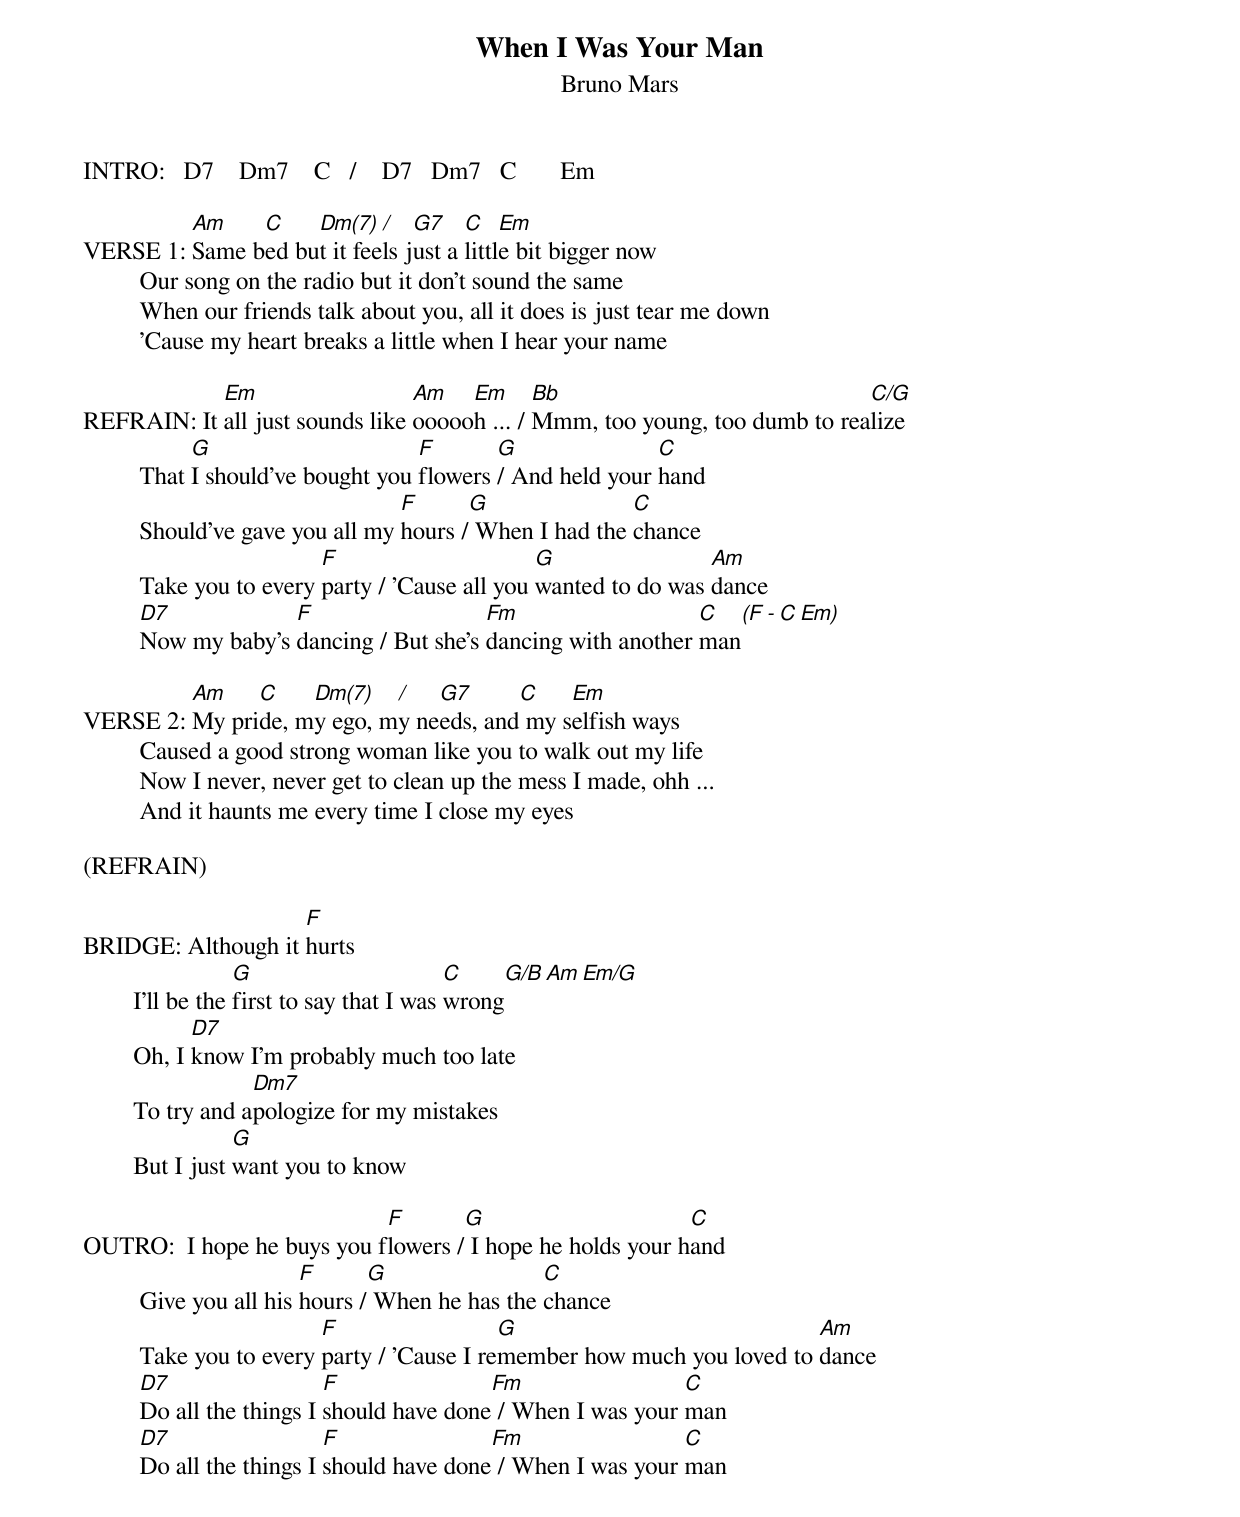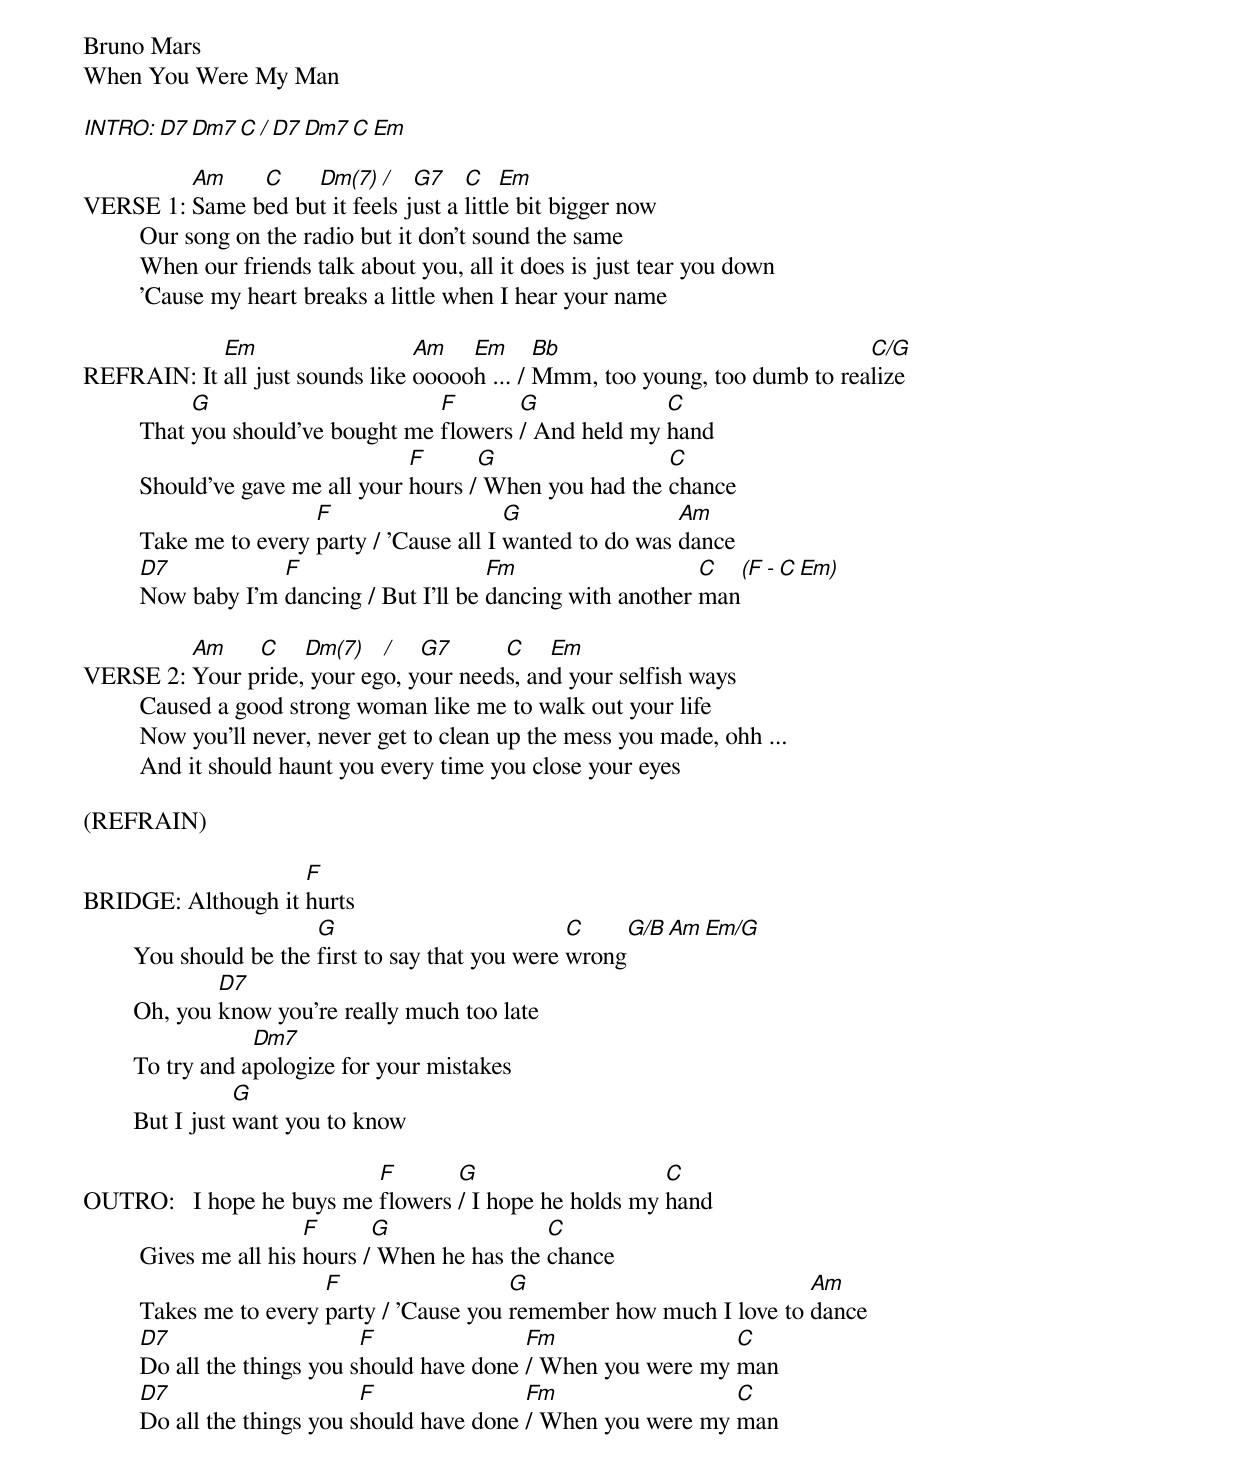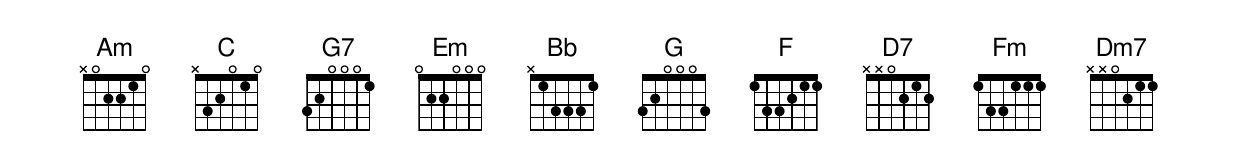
When I Was Your Man
Bruno Mars

INTRO:   D7    Dm7    C   /    D7   Dm7   C       Em

         Am    C    Dm(7)   /   G7    C    Em
VERSE 1: Same bed but it feels just a little bit bigger now
         Our song on the radio but it don't sound the same
         When our friends talk about you, all it does is just tear me down
         'Cause my heart breaks a little when I hear your name

            Em                   Am   Em      Bb                             C/G
REFRAIN: It all just sounds like oooooh ... / Mmm, too young, too dumb to realize
              G                      F       G               C
         That I should've bought you flowers / And held your hand
                                   F      G               C
         Should've gave you all my hours / When I had the chance
                           F                      G                Am
         Take you to every party / 'Cause all you wanted to do was dance
         D7            F                   Fm                   C     (F - C     Em)
         Now my baby's dancing / But she's dancing with another man

         Am    C    Dm(7)   /   G7      C    Em
VERSE 2: My pride, my ego, my needs, and my selfish ways
         Caused a good strong woman like you to walk out my life
         Now I never, never get to clean up the mess I made, ohh ...
         And it haunts me every time I close my eyes

(REFRAIN)

                    F
BRIDGE: Although it hurts
                    G                       C    G/B   Am   Em/G
        I'll be the first to say that I was wrong
              D7
        Oh, I know I'm probably much too late
                    Dm7
        To try and apologize for my mistakes
                   G
        But I just want you to know

                            F       G                      C
OUTRO:  I hope he buys you flowers / I hope he holds your hand
                          F      G                C
         Give you all his hours / When he has the chance
                           F                  G                            Am
         Take you to every party / 'Cause I remember how much you loved to dance
         D7                  F               Fm                 C
         Do all the things I should have done / When I was your man
         D7                  F               Fm                 C
         Do all the things I should have done / When I was your man

































Bruno Mars
When You Were My Man

INTRO:   D7    Dm7    C   /    D7   Dm7   C       Em

         Am    C    Dm(7)   /   G7    C    Em
VERSE 1: Same bed but it feels just a little bit bigger now
         Our song on the radio but it don't sound the same
         When our friends talk about you, all it does is just tear you down
         'Cause my heart breaks a little when I hear your name

            Em                   Am   Em      Bb                             C/G
REFRAIN: It all just sounds like oooooh ... / Mmm, too young, too dumb to realize
              G                       F       G             C
         That you should've bought me flowers / And held my hand
                                    F      G                 C
         Should've gave me all your hours / When you had the chance
                          F                    G                Am
         Take me to every party / 'Cause all I wanted to do was dance
         D7           F                     Fm                   C     (F - C     Em)
         Now baby I'm dancing / But I'll be dancing with another man

         Am    C    Dm(7)   /   G7      C    Em
VERSE 2: Your pride, your ego, your needs, and your selfish ways
         Caused a good strong woman like me to walk out your life
         Now you'll never, never get to clean up the mess you made, ohh ...
         And it should haunt you every time you close your eyes

(REFRAIN)

                    F
BRIDGE: Although it hurts
                          G                          C    G/B   Am   Em/G
        You should be the first to say that you were wrong
                D7
        Oh, you know you're really much too late
                    Dm7
        To try and apologize for your mistakes
                   G
        But I just want you to know

                           F       G                    C
OUTRO:   I hope he buys me flowers / I hope he holds my hand
                          F      G                C
         Gives me all his hours / When he has the chance
                           F                  G                           Am
         Takes me to every party / 'Cause you remember how much I love to dance
         D7                     F               Fm                 C
         Do all the things you should have done / When you were my man
         D7                     F               Fm                 C
         Do all the things you should have done / When you were my man
